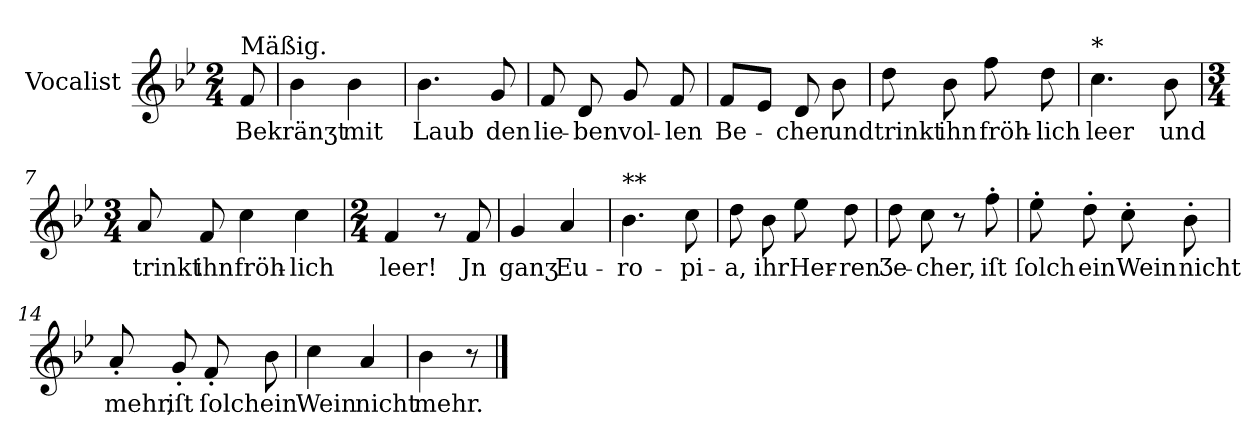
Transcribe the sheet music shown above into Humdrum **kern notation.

**kern	**text
*part1	*part1
*staff1	*staff1
*I"Vocalist	*
*clefG2	*
*k[b-e-]	*
*B-:	*
*M2/4	*
=	=
!LO:TX:a:t=Mäßig.	!
8f	Bekränʒt
=1	=1
4b-	.
4b-	mit
=2	=2
4.b-	Laub
8g	den
=3	=3
8f	lie-
8d	-ben
8g	vol-
8f	-len
=4	=4
8fL	Be-
8e-J	.
8d	-cher
8b-	und
=5	=5
8dd	trinkt
8b-	ihn
8ff	fröh-
8dd	-lich
=6	=6
!LO:TX:a:t=*	!
4.cc	leer
8b-	und
=7	=7
*M3/4	*
8a	trinkt
8f	ihn
4cc	fröh-
4cc	-lich
=8	=8
*M2/4	*
4f	leer!
8r	.
8f	Jn
=9	=9
4g	ganʒ
4a	Eu-
=10	=10
!LO:TX:a:t=**	!
4.b-	-ro-
8cc	-pi-
=11	=11
8dd	-a,
8b-	ihr
8ee-	Her-
8dd	-ren
=12	=12
8dd	Ʒe-
8cc	-cher,
8r	.
8ff'	iſt
=13	=13
8ee-'	ſolch
8dd'	ein
8cc'	Wein
8b-'	nicht
=14	=14
8a'	mehr,
8g'	iſt
8f'	ſolch
8b-	ein
=15	=15
4cc	Wein
4a	nicht
=16	=16
4b-	mehr.
8r	.
==	==
*-	*-
